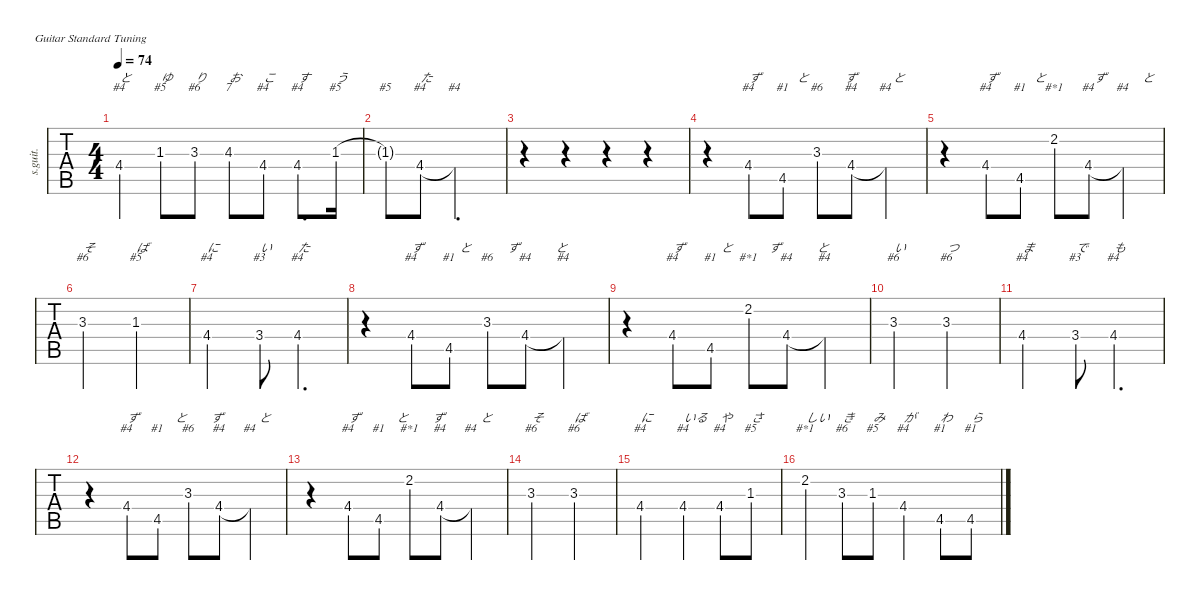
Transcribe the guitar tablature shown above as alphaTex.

\defaultSystemsLayout 4
\hideDynamics
\bracketExtendMode nobrackets
\otherSystemsTrackNameOrientation horizontal
\track ("Steel Guitar" "s.guit.") {instrument acousticguitarsteel}
\staff {tabs}
\tuning (E4 B3 G3 D3 A2 E2)
\ts (4 4)
\tempo 74
\clef g2
\ks c
4.4{acc #}.4{txt "と" lyrics (0 "#4") lyrics (1 "") lyrics (2 "") lyrics (3 "") lyrics (4 "") dy mf} 1.3{acc #}.8{txt "ゆ" lyrics (0 "#5") lyrics (1 "") lyrics (2 "") lyrics (3 "") lyrics (4 "")} 3.3{acc #}.8{txt "り" lyrics (0 "#6") lyrics (1 "") lyrics (2 "") lyrics (3 "") lyrics (4 "")} 4.3.8{txt "お" lyrics (0 "7") lyrics (1 "") lyrics (2 "") lyrics (3 "") lyrics (4 "")} 4.4{acc #}.8{txt "こ" lyrics (0 "#4") lyrics (1 "") lyrics (2 "") lyrics (3 "") lyrics (4 "")} 4.4{acc #}.8{d txt "す" lyrics (0 "#4") lyrics (1 "") lyrics (2 "") lyrics (3 "") lyrics (4 "")} 1.3{acc #}.16{txt "う" lyrics (0 "#5") lyrics (1 "") lyrics (2 "") lyrics (3 "") lyrics (4 "")} |
1.3{t acc #}.8{lyrics (0 "#5") lyrics (1 "") lyrics (2 "") lyrics (3 "") lyrics (4 "")} 4.4{acc #}.8{txt "た" lyrics (0 "#4") lyrics (1 "") lyrics (2 "") lyrics (3 "") lyrics (4 "")} 4.4{t acc #}.2{d lyrics (0 "#4") lyrics (1 "") lyrics (2 "") lyrics (3 "") lyrics (4 "")} |
r.4 r.4 r.4 r.4 |
r.4 4.4{acc #}.8{txt "ず　　　と　　　ず　　　と" lyrics (0 "#4") lyrics (1 "") lyrics (2 "") lyrics (3 "") lyrics (4 "")} 4.5{acc #}.8{lyrics (0 "#1") lyrics (1 "") lyrics (2 "") lyrics (3 "") lyrics (4 "")} 3.3{acc #}.8{lyrics (0 "#6") lyrics (1 "") lyrics (2 "") lyrics (3 "") lyrics (4 "")} 4.4{acc #}.8{lyrics (0 "#4") lyrics (1 "") lyrics (2 "") lyrics (3 "") lyrics (4 "")} 4.4{t acc #}.4{lyrics (0 "#4") lyrics (1 "") lyrics (2 "") lyrics (3 "") lyrics (4 "")} |
r.4 4.4{acc #}.8{txt "ず　　　と　　　　ず　　　と" lyrics (0 "#4") lyrics (1 "") lyrics (2 "") lyrics (3 "") lyrics (4 "")} 4.5{acc #}.8{lyrics (0 "#1") lyrics (1 "") lyrics (2 "") lyrics (3 "") lyrics (4 "")} 2.2{acc #}.8{lyrics (0 "#*1") lyrics (1 "") lyrics (2 "") lyrics (3 "") lyrics (4 "")} 4.4{acc #}.8{lyrics (0 "#4") lyrics (1 "") lyrics (2 "") lyrics (3 "") lyrics (4 "")} 4.4{t acc #}.4{lyrics (0 "#4") lyrics (1 "") lyrics (2 "") lyrics (3 "") lyrics (4 "")} |
3.3{acc #}.2{txt "そ" lyrics (0 "#6") lyrics (1 "") lyrics (2 "") lyrics (3 "") lyrics (4 "")} 1.3{acc #}.2{txt "ば" lyrics (0 "#5") lyrics (1 "") lyrics (2 "") lyrics (3 "") lyrics (4 "")} |
4.4{acc #}.2{txt "に" lyrics (0 "#4") lyrics (1 "") lyrics (2 "") lyrics (3 "") lyrics (4 "")} 3.4.8{txt "い" lyrics (0 "#3") lyrics (1 "") lyrics (2 "") lyrics (3 "") lyrics (4 "")} 4.4{acc #}.4{d txt "た" lyrics (0 "#4") lyrics (1 "") lyrics (2 "") lyrics (3 "") lyrics (4 "")} |
r.4 4.4{acc #}.8{txt "ず　　　と　　　ず　　　と" lyrics (0 "#4") lyrics (1 "") lyrics (2 "") lyrics (3 "") lyrics (4 "")} 4.5{acc #}.8{lyrics (0 "#1") lyrics (1 "") lyrics (2 "") lyrics (3 "") lyrics (4 "")} 3.3{acc #}.8{lyrics (0 "#6") lyrics (1 "") lyrics (2 "") lyrics (3 "") lyrics (4 "")} 4.4{acc #}.8{lyrics (0 "#4") lyrics (1 "") lyrics (2 "") lyrics (3 "") lyrics (4 "")} 4.4{t acc #}.4{lyrics (0 "#4") lyrics (1 "") lyrics (2 "") lyrics (3 "") lyrics (4 "")} |
r.4 4.4{acc #}.8{txt "ず　　　と　　　ず　　　と" lyrics (0 "#4") lyrics (1 "") lyrics (2 "") lyrics (3 "") lyrics (4 "")} 4.5{acc #}.8{lyrics (0 "#1") lyrics (1 "") lyrics (2 "") lyrics (3 "") lyrics (4 "")} 2.2{acc #}.8{lyrics (0 "#*1") lyrics (1 "") lyrics (2 "") lyrics (3 "") lyrics (4 "")} 4.4{acc #}.8{lyrics (0 "#4") lyrics (1 "") lyrics (2 "") lyrics (3 "") lyrics (4 "")} 4.4{t acc #}.4{lyrics (0 "#4") lyrics (1 "") lyrics (2 "") lyrics (3 "") lyrics (4 "")} |
3.3{acc #}.2{txt "い" lyrics (0 "#6") lyrics (1 "") lyrics (2 "") lyrics (3 "") lyrics (4 "")} 3.3{acc #}.2{txt "つ" lyrics (0 "#6") lyrics (1 "") lyrics (2 "") lyrics (3 "") lyrics (4 "")} |
4.4{acc #}.2{txt "ま" lyrics (0 "#4") lyrics (1 "") lyrics (2 "") lyrics (3 "") lyrics (4 "")} 3.4.8{txt "で" lyrics (0 "#3") lyrics (1 "") lyrics (2 "") lyrics (3 "") lyrics (4 "")} 4.4{acc #}.4{d txt "も" lyrics (0 "#4") lyrics (1 "") lyrics (2 "") lyrics (3 "") lyrics (4 "")} |
r.4 4.4{acc #}.8{txt "ず　　　と　　ず　　　と" lyrics (0 "#4") lyrics (1 "") lyrics (2 "") lyrics (3 "") lyrics (4 "")} 4.5{acc #}.8{lyrics (0 "#1") lyrics (1 "") lyrics (2 "") lyrics (3 "") lyrics (4 "")} 3.3{acc #}.8{lyrics (0 "#6") lyrics (1 "") lyrics (2 "") lyrics (3 "") lyrics (4 "")} 4.4{acc #}.8{lyrics (0 "#4") lyrics (1 "") lyrics (2 "") lyrics (3 "") lyrics (4 "")} 4.4{t acc #}.4{lyrics (0 "#4") lyrics (1 "") lyrics (2 "") lyrics (3 "") lyrics (4 "")} |
r.4 4.4{acc #}.8{txt "ず　　　と　　ず　　　と" lyrics (0 "#4") lyrics (1 "") lyrics (2 "") lyrics (3 "") lyrics (4 "")} 4.5{acc #}.8{lyrics (0 "#1") lyrics (1 "") lyrics (2 "") lyrics (3 "") lyrics (4 "")} 2.2{acc #}.8{lyrics (0 "#*1") lyrics (1 "") lyrics (2 "") lyrics (3 "") lyrics (4 "")} 4.4{acc #}.8{lyrics (0 "#4") lyrics (1 "") lyrics (2 "") lyrics (3 "") lyrics (4 "")} 4.4{t acc #}.4{lyrics (0 "#4") lyrics (1 "") lyrics (2 "") lyrics (3 "") lyrics (4 "")} |
3.3{acc #}.2{txt "そ" lyrics (0 "#6") lyrics (1 "") lyrics (2 "") lyrics (3 "") lyrics (4 "")} 3.3{acc #}.2{txt "ば" lyrics (0 "#6") lyrics (1 "") lyrics (2 "") lyrics (3 "") lyrics (4 "")} |
4.4{acc #}.2{txt "に" lyrics (0 "#4") lyrics (1 "") lyrics (2 "") lyrics (3 "") lyrics (4 "")} 4.4{acc #}.4{txt "いる" lyrics (0 "#4") lyrics (1 "") lyrics (2 "") lyrics (3 "") lyrics (4 "")} 4.4{acc #}.8{txt "や" lyrics (0 "#4") lyrics (1 "") lyrics (2 "") lyrics (3 "") lyrics (4 "")} 1.3{acc #}.8{txt "さ" lyrics (0 "#5") lyrics (1 "") lyrics (2 "") lyrics (3 "") lyrics (4 "")} |
2.2{acc #}.4{txt "しい" lyrics (0 "#*1") lyrics (1 "") lyrics (2 "") lyrics (3 "") lyrics (4 "")} 3.3{acc #}.8{txt "き" lyrics (0 "#6") lyrics (1 "") lyrics (2 "") lyrics (3 "") lyrics (4 "")} 1.3{acc #}.8{txt "み" lyrics (0 "#5") lyrics (1 "") lyrics (2 "") lyrics (3 "") lyrics (4 "")} 4.4{acc #}.4{txt "が" lyrics (0 "#4") lyrics (1 "") lyrics (2 "") lyrics (3 "") lyrics (4 "")} 4.5{acc #}.8{txt "わ" lyrics (0 "#1") lyrics (1 "") lyrics (2 "") lyrics (3 "") lyrics (4 "")} 4.5{acc #}.8{txt "ら" lyrics (0 "#1") lyrics (1 "") lyrics (2 "") lyrics (3 "") lyrics (4 "")}
